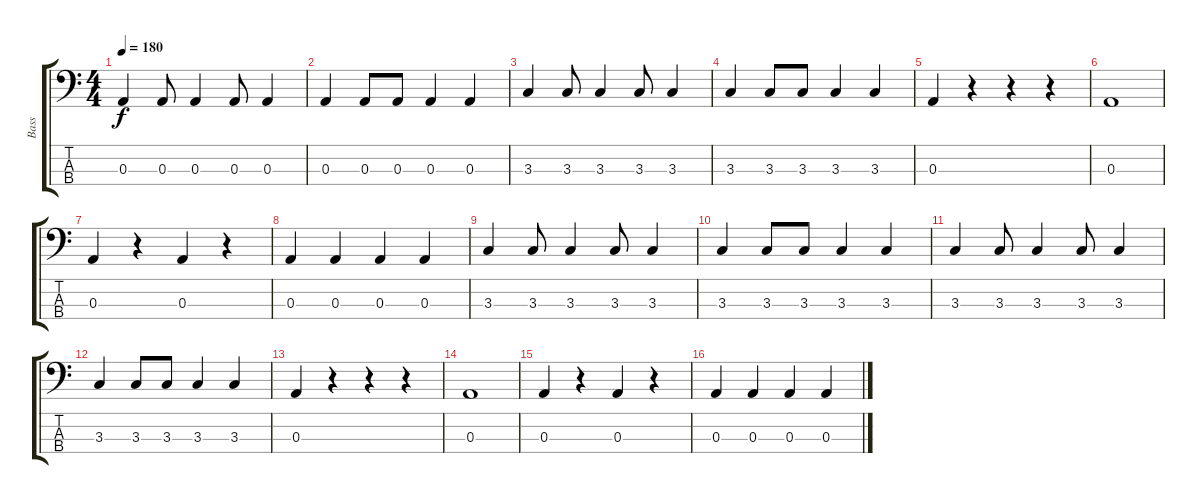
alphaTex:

\track ("Bass" "Bass") {instrument acousticguitarnylon}
\staff {score tabs}
\tuning (G2 D2 A1 E1) {hide}
\ts (4 4)
\tempo 180
\clef f4
\ks c
0.3.4{dy f} 0.3.8 0.3.4 0.3.8 0.3.4 |
0.3.4 0.3.8 0.3.8 0.3.4 0.3.4 |
3.3.4 3.3.8 3.3.4 3.3.8 3.3.4 |
3.3.4 3.3.8 3.3.8 3.3.4 3.3.4 |
0.3.4 r.4 r.4 r.4 |
0.3.1 |
0.3.4 r.4 0.3.4 r.4 |
0.3.4 0.3.4 0.3.4 0.3.4 |
3.3.4 3.3.8 3.3.4 3.3.8 3.3.4 |
3.3.4 3.3.8 3.3.8 3.3.4 3.3.4 |
3.3.4 3.3.8 3.3.4 3.3.8 3.3.4 |
3.3.4 3.3.8 3.3.8 3.3.4 3.3.4 |
0.3.4 r.4 r.4 r.4 |
0.3.1 |
0.3.4 r.4 0.3.4 r.4 |
0.3.4 0.3.4 0.3.4 0.3.4
